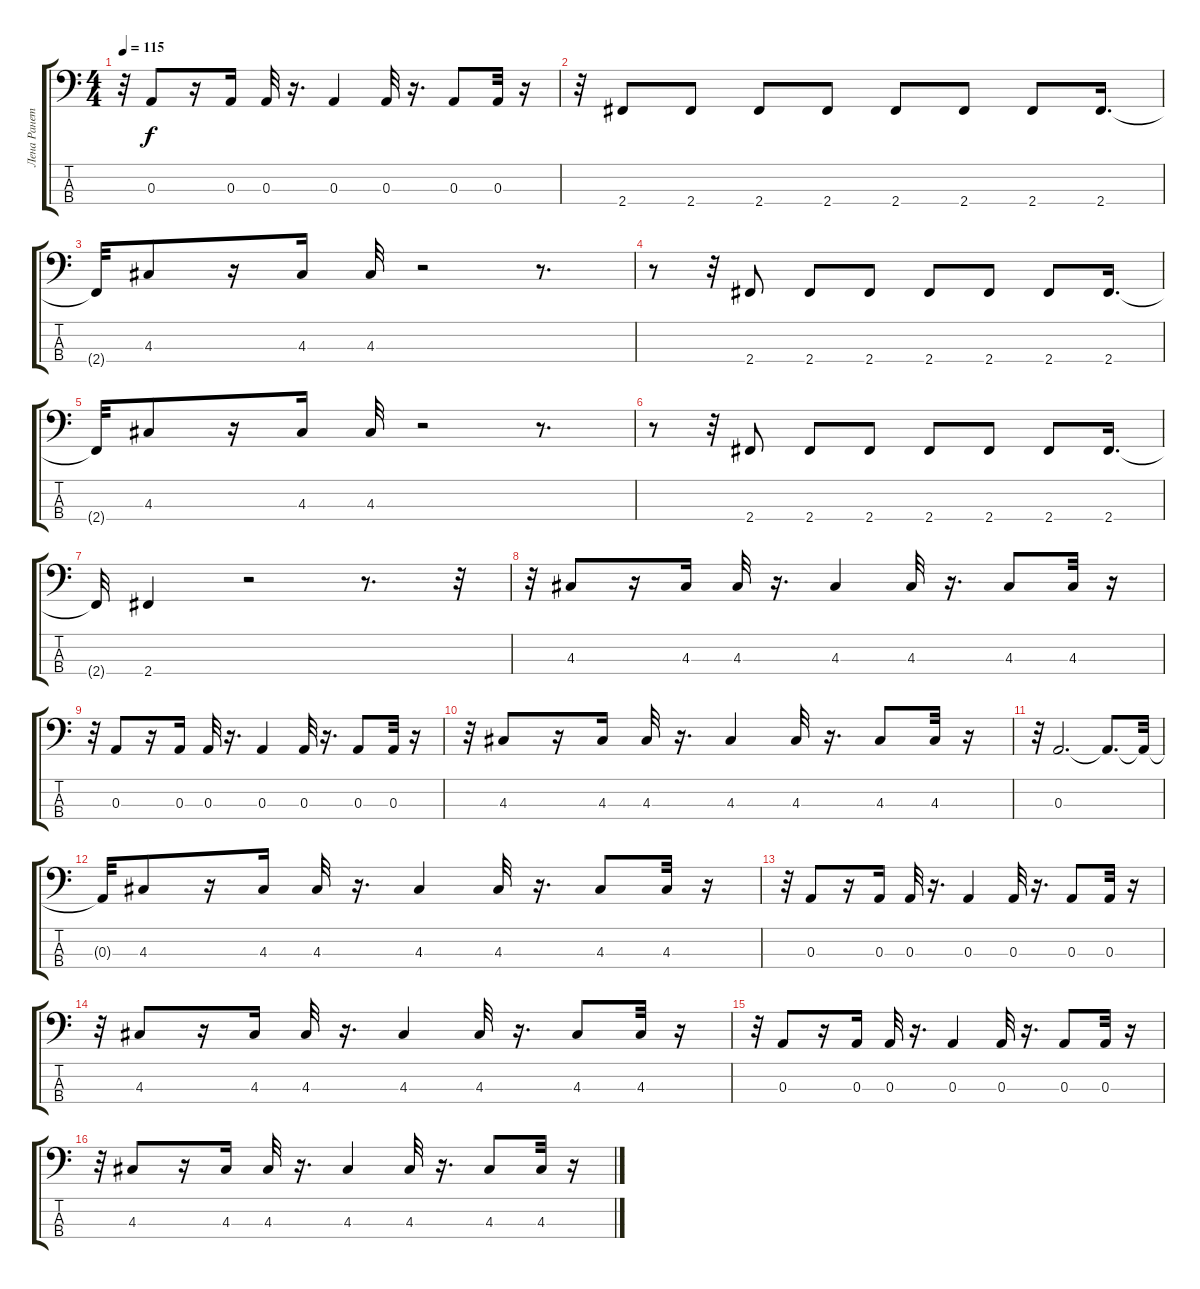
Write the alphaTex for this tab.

\track ("Лена Ранетка" "Лена Ранет") {instrument electricbassfinger}
\staff {score tabs}
\tuning (G2 D2 A1 E1) {hide}
\ts (4 4)
\tempo 115
\clef f4
\ks c
r.32{dy f} 0.3.8 r.16 0.3.16 0.3.32 r.16{d} 0.3.4 0.3.32 r.16{d} 0.3.8 0.3.32 r.16 |
r.32 2.4.8 2.4.8 2.4.8 2.4.8 2.4.8 2.4.8 2.4.8 2.4.16{d} |
2.4{t}.32 4.3.8 r.16 4.3.16 4.3.32 r.2 r.8{d} |
r.8 r.32 2.4.8 2.4.8 2.4.8 2.4.8 2.4.8 2.4.8 2.4.16{d} |
2.4{t}.32 4.3.8 r.16 4.3.16 4.3.32 r.2 r.8{d} |
r.8 r.32 2.4.8 2.4.8 2.4.8 2.4.8 2.4.8 2.4.8 2.4.16{d} |
2.4{t}.32 2.4.4 r.2 r.8{d} r.32 |
r.32 4.3.8 r.16 4.3.16 4.3.32 r.16{d} 4.3.4 4.3.32 r.16{d} 4.3.8 4.3.32 r.16 |
r.32 0.3.8 r.16 0.3.16 0.3.32 r.16{d} 0.3.4 0.3.32 r.16{d} 0.3.8 0.3.32 r.16 |
r.32 4.3.8 r.16 4.3.16 4.3.32 r.16{d} 4.3.4 4.3.32 r.16{d} 4.3.8 4.3.32 r.16 |
r.32 0.3.2{d} 0.3{t}.8{d} 0.3{t}.32 |
0.3{t}.32 4.3.8 r.16 4.3.16 4.3.32 r.16{d} 4.3.4 4.3.32 r.16{d} 4.3.8 4.3.32 r.16 |
r.32 0.3.8 r.16 0.3.16 0.3.32 r.16{d} 0.3.4 0.3.32 r.16{d} 0.3.8 0.3.32 r.16 |
r.32 4.3.8 r.16 4.3.16 4.3.32 r.16{d} 4.3.4 4.3.32 r.16{d} 4.3.8 4.3.32 r.16 |
r.32 0.3.8 r.16 0.3.16 0.3.32 r.16{d} 0.3.4 0.3.32 r.16{d} 0.3.8 0.3.32 r.16 |
r.32 4.3.8 r.16 4.3.16 4.3.32 r.16{d} 4.3.4 4.3.32 r.16{d} 4.3.8 4.3.32 r.16
